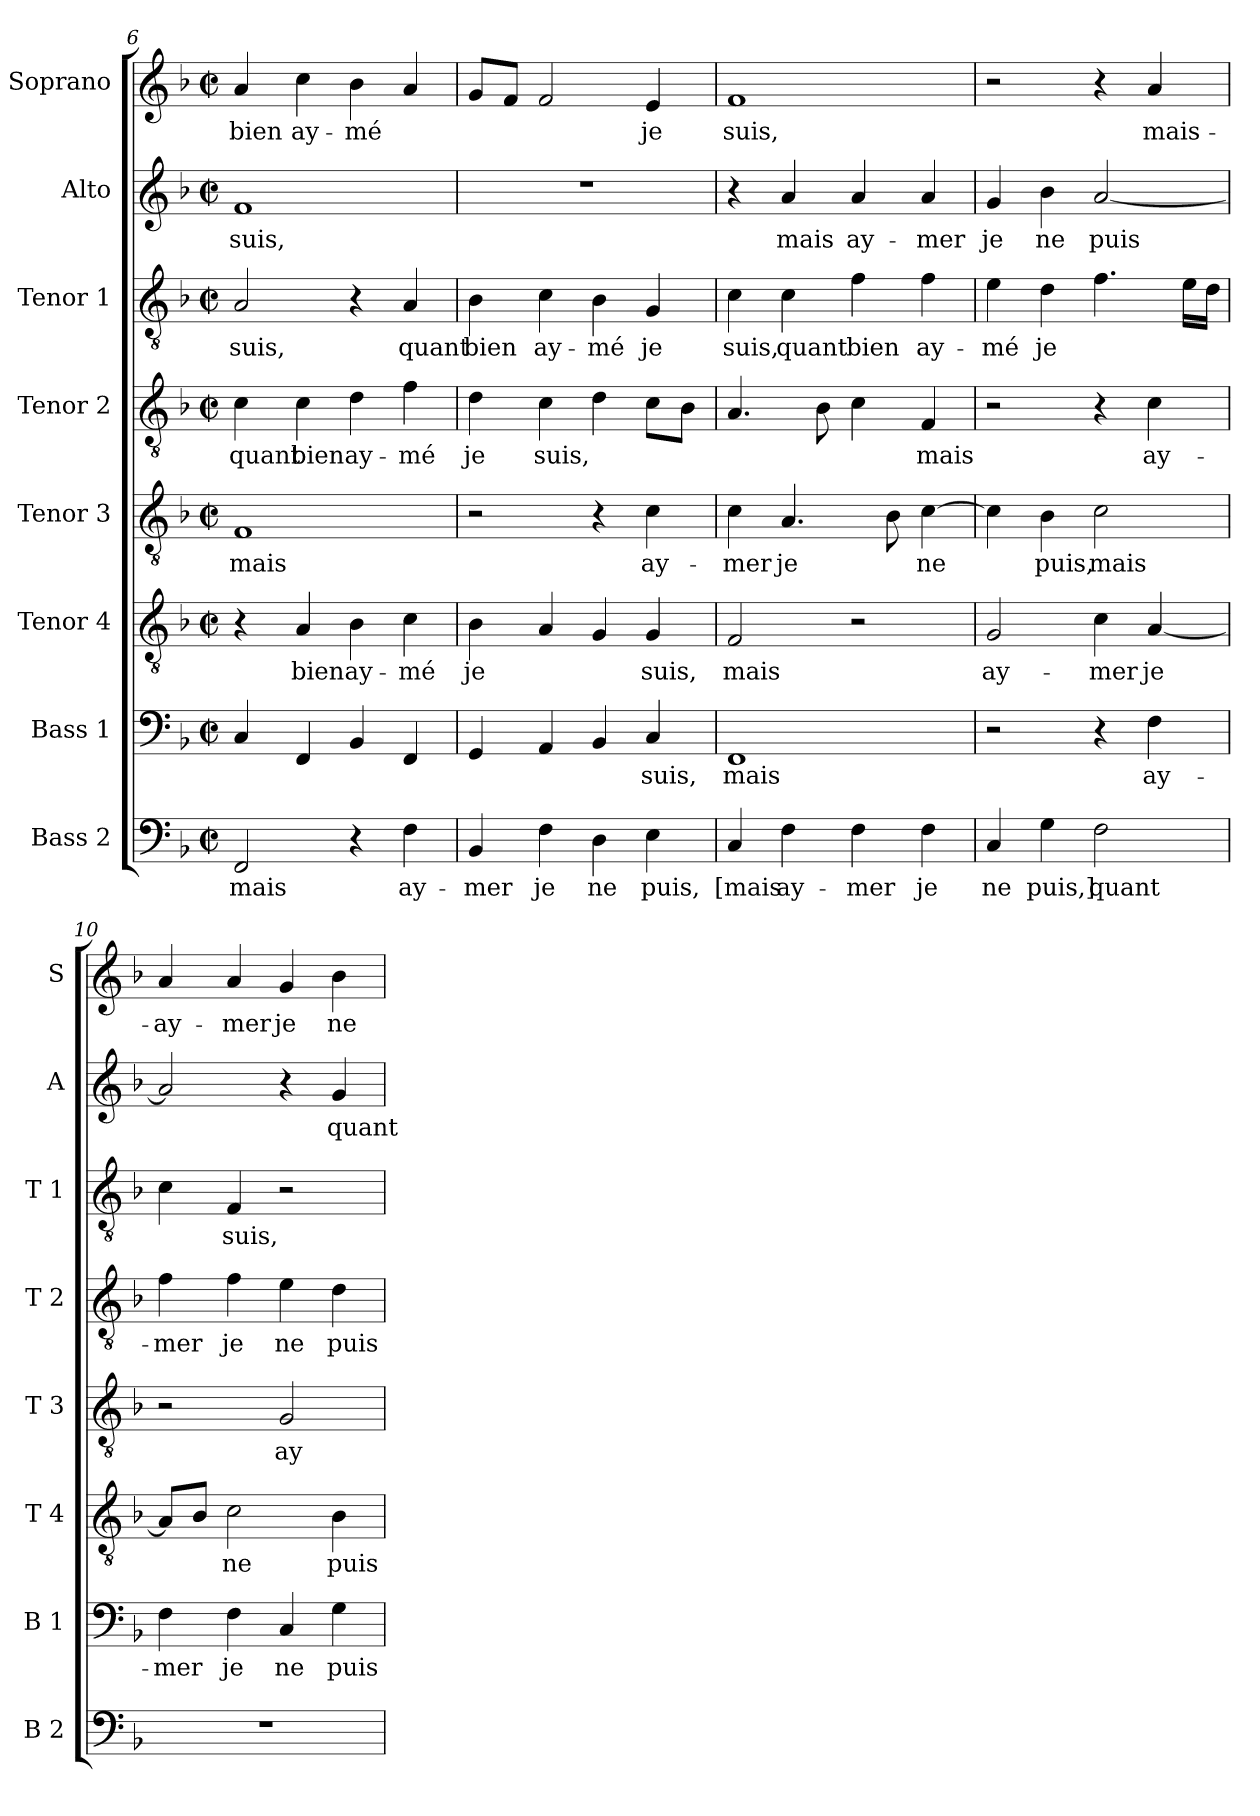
**kern	**text	**kern	**text	**kern	**text	**kern	**text	**kern	**text	**kern	**text	**kern	**text	**kern	**text
*part8	*part8	*part7	*part7	*part6	*part6	*part5	*part5	*part4	*part4	*part3	*part3	*part2	*part2	*part1	*part1
*staff8	*staff8	*staff7	*staff7	*staff6	*staff6	*staff5	*staff5	*staff4	*staff4	*staff3	*staff3	*staff2	*staff2	*staff1	*staff1
*I"Bass 2	*	*I"Bass 1	*	*I"Tenor 4	*	*I"Tenor 3	*	*I"Tenor 2	*	*I"Tenor 1	*	*I"Alto	*	*I"Soprano	*
*I'B 2	*	*I'B 1	*	*I'T 4	*	*I'T 3	*	*I'T 2	*	*I'T 1	*	*I'A	*	*I'S	*
!!LO:LB:g=z
*clefF4	*	*clefF4	*	*clefGv2	*	*clefGv2	*	*clefGv2	*	*clefGv2	*	*clefG2	*	*clefG2	*
*k[b-]	*	*k[b-]	*	*k[b-]	*	*k[b-]	*	*k[b-]	*	*k[b-]	*	*k[b-]	*	*k[b-]	*
*F:	*	*F:	*	*F:	*	*F:	*	*F:	*	*F:	*	*F:	*	*F:	*
*M2/2	*	*M2/2	*	*M2/2	*	*M2/2	*	*M2/2	*	*M2/2	*	*M2/2	*	*M2/2	*
*met(c|)	*	*met(c|)	*	*met(c|)	*	*met(c|)	*	*met(c|)	*	*met(c|)	*	*met(c|)	*	*met(c|)	*
=6	=6	=6	=6	=6	=6	=6	=6	=6	=6	=6	=6	=6	=6	=6	=6
2FF/	mais	4C/	.	4r	.	1F	mais	4c\	quant	2A/	suis,	1f	suis,	4a/	bien
.	.	4FF/	.	4A/	bien	.	.	4c\	bien	.	.	.	.	4cc\	ay-
4r	.	4BB-/	.	4B-\	ay-	.	.	4d\	ay-	4r	.	.	.	4b-\	-mé
4F\	ay-	4FF/	.	4c\	-mé	.	.	4f\	-mé	4A/	quant	.	.	4a/	.
=7	=7	=7	=7	=7	=7	=7	=7	=7	=7	=7	=7	=7	=7	=7	=7
4BB-/	-mer	4GG/	.	4B-\	je	2r	.	4d\	je	4B-\	bien	1r	.	8g/L	.
.	.	.	.	.	.	.	.	.	.	.	.	.	.	8f/J	.
4F\	je	4AA/	.	4A/	.	.	.	4c\	suis,	4c\	ay-	.	.	2f/	.
4D\	ne	4BB-/	.	4G/	.	4r	.	4d\	.	4B-\	-mé	.	.	.	.
4E\	puis,	4C/	suis,	4G/	suis,	4c\	ay-	8c\L	.	4G/	je	.	.	4e/	je
.	.	.	.	.	.	.	.	8B-\J	.	.	.	.	.	.	.
=8	=8	=8	=8	=8	=8	=8	=8	=8	=8	=8	=8	=8	=8	=8	=8
4C/	[mais	1FF	mais	2F/	mais	4c\	-mer	4.A/	.	4c\	suis,	4r	.	1f	suis,
4F\	ay-	.	.	.	.	4.A/	je	.	.	4c\	quant	4a/	mais	.	.
.	.	.	.	.	.	.	.	8B-\	.	.	.	.	.	.	.
4F\	-mer	.	.	2r	.	.	.	4c\	.	4f\	bien	4a/	ay-	.	.
.	.	.	.	.	.	8B-\	.	.	.	.	.	.	.	.	.
4F\	je	.	.	.	.	[4c\	ne	4F/	mais	4f\	ay-	4a/	-mer	.	.
=9	=9	=9	=9	=9	=9	=9	=9	=9	=9	=9	=9	=9	=9	=9	=9
4C/	ne	2r	.	2G/	ay-	4c\]	.	2r	.	4e\	-mé	4g/	je	2r	.
4G\	puis,]	.	.	.	.	4B-\	puis,	.	.	4d\	je	4b-\	ne	.	.
2F\	quant	4r	.	4c\	-mer	2c\	mais	4r	.	4.f\	.	[2a/	puis	4r	.
.	.	4F\	ay-	[4A/	je	.	.	4c\	ay-	.	.	.	.	4a/	mais-
.	.	.	.	.	.	.	.	.	.	16e\LL	.	.	.	.	.
.	.	.	.	.	.	.	.	.	.	16d\JJ	.	.	.	.	.
=10	=10	=10	=10	=10	=10	=10	=10	=10	=10	=10	=10	=10	=10	=10	=10
1r	.	4F\	-mer	8A/L]	.	2r	.	4f\	-mer	4c\	.	2a/]	.	4a/	-ay-
.	.	.	.	8B-/J	.	.	.	.	.	.	.	.	.	.	.
.	.	4F\	je	2c\	ne	.	.	4f\	je	4F/	suis,	.	.	4a/	-mer
.	.	4C/	ne	.	.	2G/	ay-	4e\	ne	2r	.	4r	.	4g/	je
.	.	4G\	puis	4B-\	puis	.	.	4d\	puis	.	.	4g/	quant	4b-\	ne
=	=	=	=	=	=	=	=	=	=	=	=	=	=	=	=
*-	*-	*-	*-	*-	*-	*-	*-	*-	*-	*-	*-	*-	*-	*-	*-
